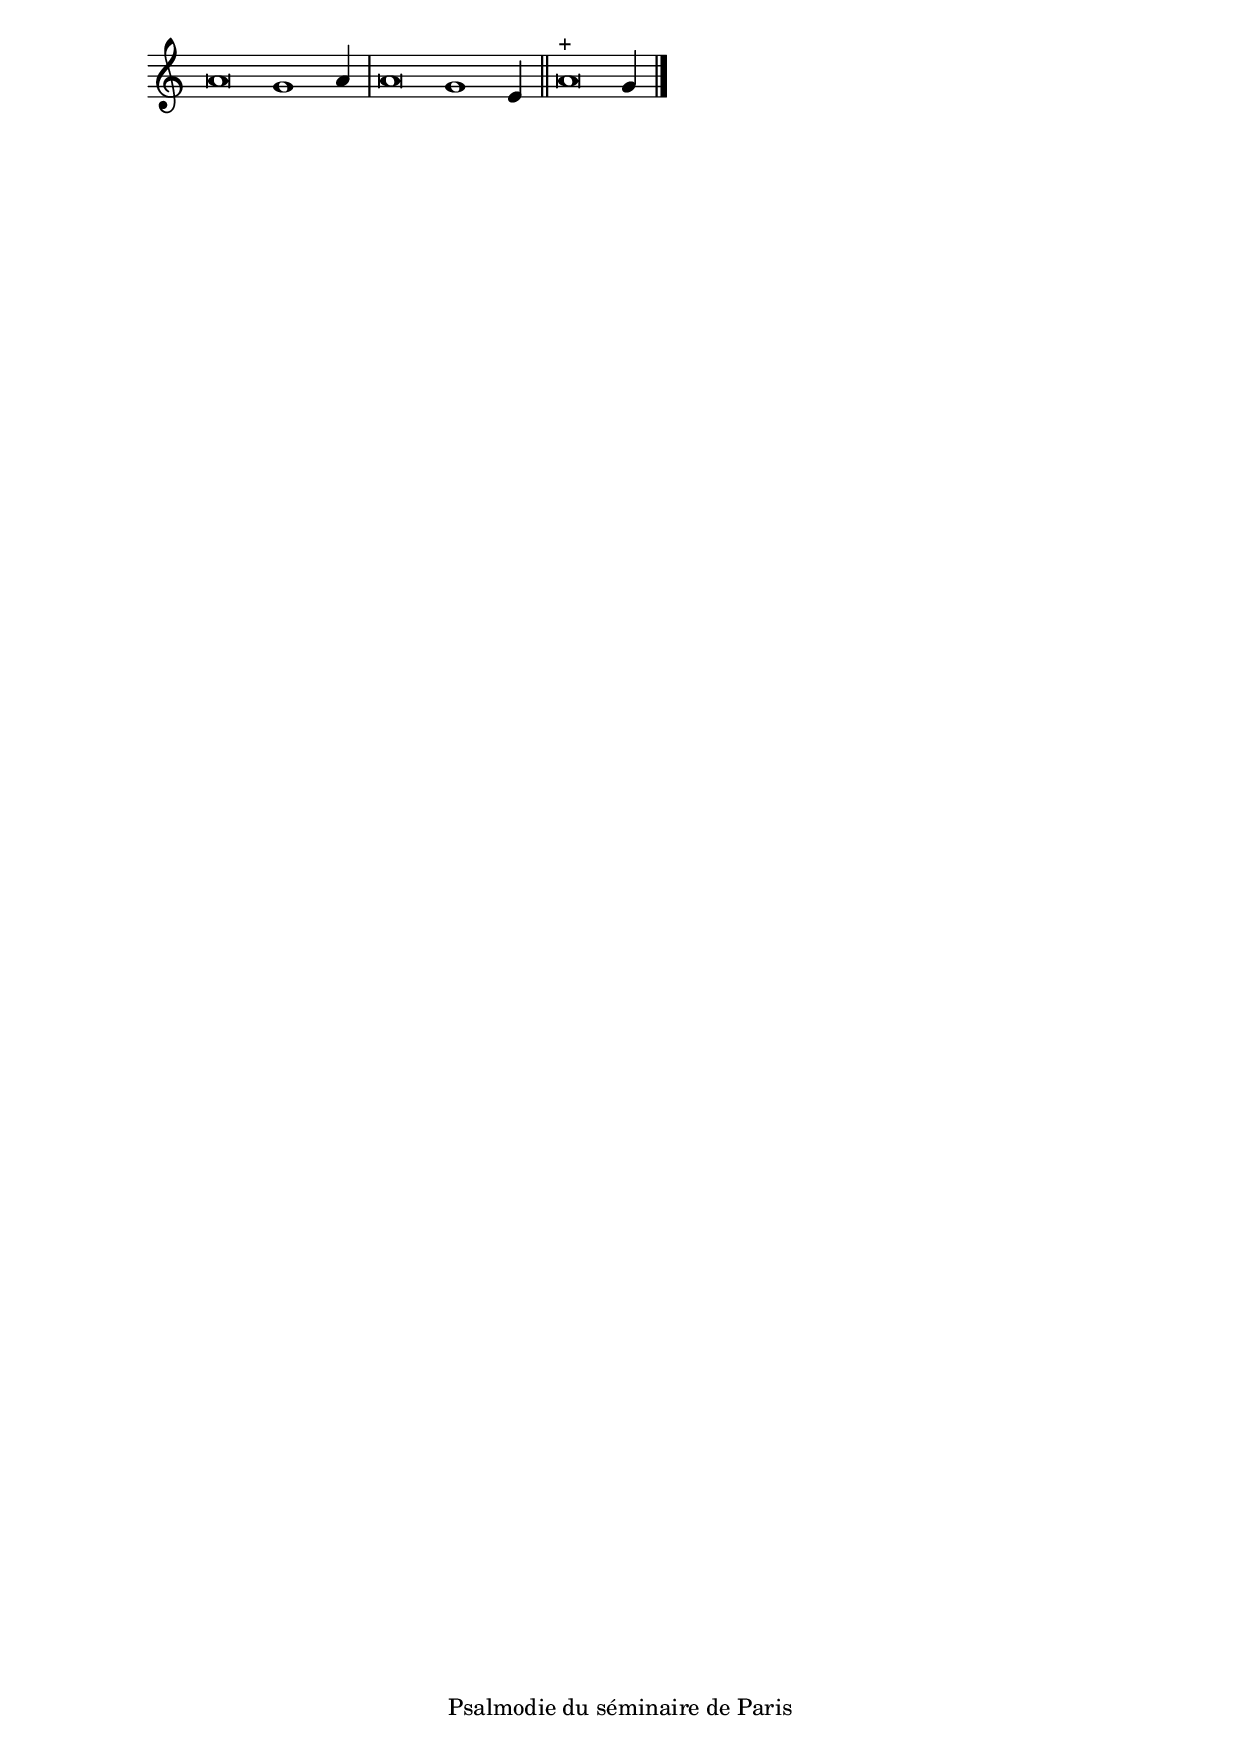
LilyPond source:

\version "2.20.0"
\language "italiano"

stemOff = \hide Staff.Stem
stemOn  = \undo \stemOff

\header {
  %title = "Cantique de l'Ancien Testament 27"
  %tagline = ##f
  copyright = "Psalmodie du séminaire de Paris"
}

\score {
  \new Staff \with { \remove "Time_signature_engraver" }
  \relative
  {
    \key do \major
    \cadenzaOn
    \stemOff la'\breve sol1 \stemOn la4
    \bar "|"
    \stemOff la\breve sol1 \stemOn mi4
    \bar "||"
    \stemOff la\breve^\markup{ + } \stemOn sol4
    \bar "|."
  }
}